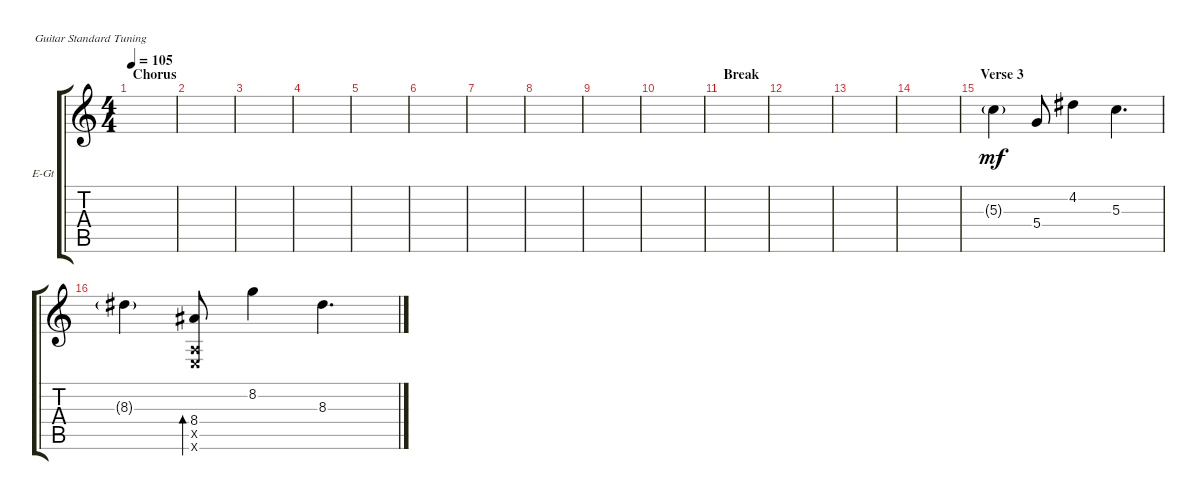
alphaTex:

\bracketExtendMode groupsimilarinstruments
\firstSystemTrackNameOrientation horizontal
\otherSystemsTrackNameOrientation horizontal
\track ("Electric Guitar 2" "E-Gt") {instrument distortionguitar}
\staff {score tabs}
\tuning (E4 B3 G3 D3 A2 E2)
\ts (4 4)
\section ("" "Chorus")
\tempo 105
\clef g2
\ks c
|
|
|
|
|
|
|
|
|
|
\section ("" "Break")
|
|
|
|
\section ("" "Verse 3")
5.3{g}.4{dy mf} 5.4.8 4.2.4 5.3.4{d} |
8.3{g}.4 (8.4 0.5{x} 0.6{x}).8{bd 118} 8.2.4 8.3.4{d}
